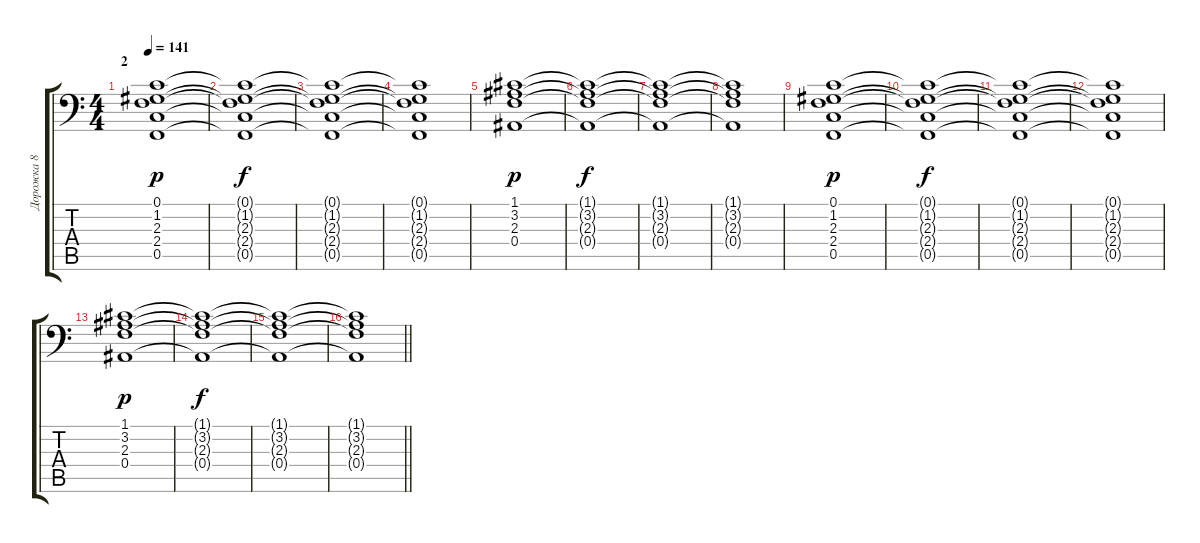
\track ("Дорожка 8" "Дорожка 8") {instrument stringensemble1}
\staff {score tabs}
\tuning (C4 G3 Eb3 Bb2 F2 Bb1) {hide}
\ts (4 4)
\section ("" "2")
\tempo 141
\clef f4
\ks c
(0.1 1.2 2.3 2.4 0.5).1{dy p} |
(0.1{t} 1.2{t} 2.3{t} 2.4{t} 0.5{t}).1{dy f} |
(0.1{t} 1.2{t} 2.3{t} 2.4{t} 0.5{t}).1 |
(0.1{t} 1.2{t} 2.3{t} 2.4{t} 0.5{t}).1 |
(1.1 3.2 2.3 0.4).1{dy p} |
(1.1{t} 3.2{t} 2.3{t} 0.4{t}).1{dy f} |
(1.1{t} 3.2{t} 2.3{t} 0.4{t}).1 |
(1.1{t} 3.2{t} 2.3{t} 0.4{t}).1 |
(0.1 1.2 2.3 2.4 0.5).1{dy p} |
(0.1{t} 1.2{t} 2.3{t} 2.4{t} 0.5{t}).1{dy f} |
(0.1{t} 1.2{t} 2.3{t} 2.4{t} 0.5{t}).1 |
(0.1{t} 1.2{t} 2.3{t} 2.4{t} 0.5{t}).1 |
(1.1 3.2 2.3 0.4).1{dy p} |
(1.1{t} 3.2{t} 2.3{t} 0.4{t}).1{dy f} |
(1.1{t} 3.2{t} 2.3{t} 0.4{t}).1 |
\barLineRight lightlight
(1.1{t} 3.2{t} 2.3{t} 0.4{t}).1
